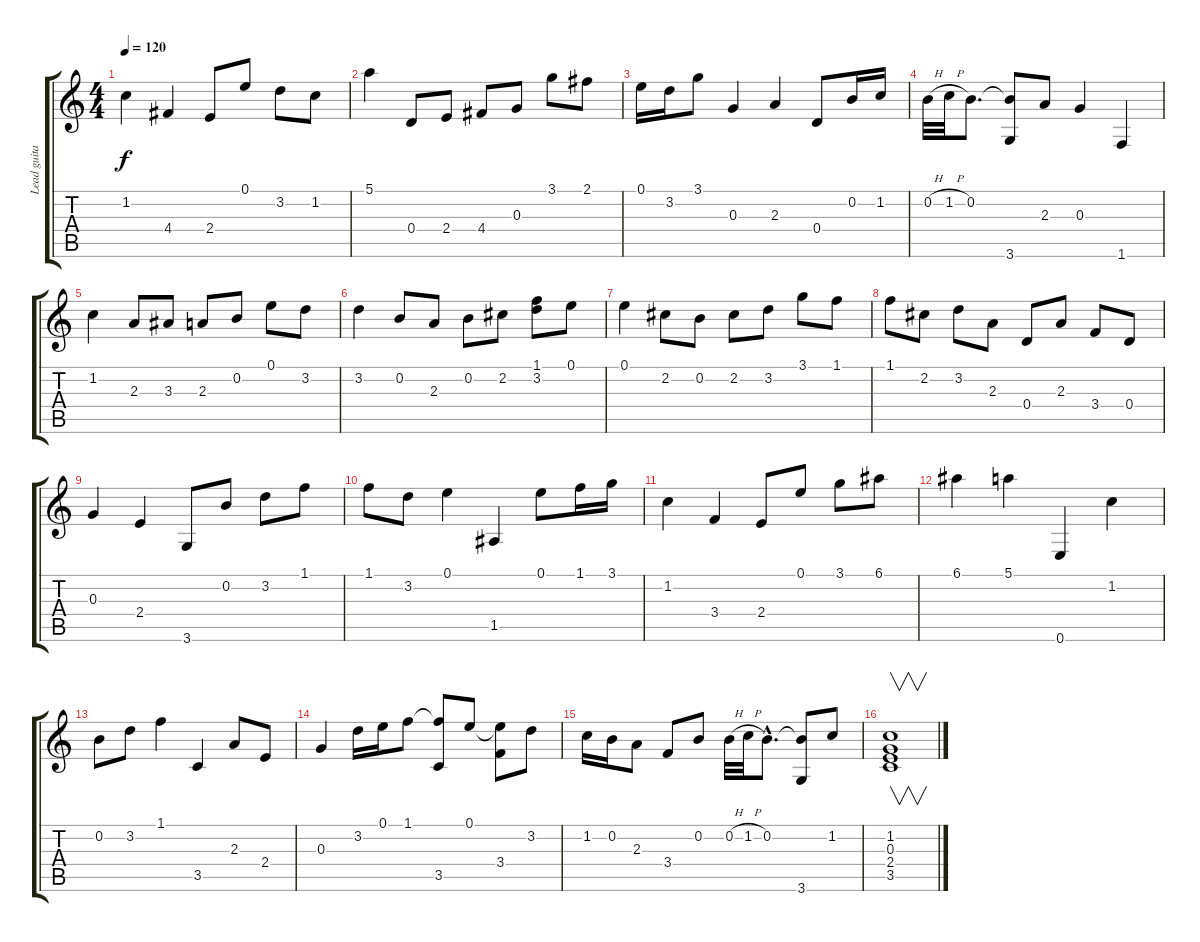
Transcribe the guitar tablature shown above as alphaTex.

\track ("Lead guitar" "Lead guita") {instrument overdrivenguitar}
\staff {score tabs}
\tuning (E4 B3 G3 D3 A2 E2) {hide}
\ts (4 4)
\tempo 120
\clef g2
\ks c
1.2.4{dy f} 4.4.4 2.4.8 0.1.8 3.2.8 1.2.8 |
5.1.4 0.4.8 2.4.8 4.4.8 0.3.8 3.1.8 2.1.8 |
0.1.16 3.2.16 3.1.8 0.3.4 2.3.4 0.4.8 0.2.16 1.2.16 |
0.2{h}.32 1.2{h}.32 0.2.8{d} (0.2{t} 3.6).8 2.3.8 0.3.4 1.6.4 |
1.2.4 2.3.8 3.3.8 2.3.8 0.2.8 0.1.8 3.2.8 |
3.2.4 0.2.8 2.3.8 0.2.8 2.2.8 (1.1 3.2).8 0.1.8 |
0.1.4 2.2.8 0.2.8 2.2.8 3.2.8 3.1.8 1.1.8 |
1.1.8 2.2.8 3.2.8 2.3.8 0.4.8 2.3.8 3.4.8 0.4.8 |
0.3.4 2.4.4 3.6.8 0.2.8 3.2.8 1.1.8 |
1.1.8 3.2.8 0.1.4 1.5.4 0.1.8 1.1.16 3.1.16 |
1.2.4 3.4.4 2.4.8 0.1.8 3.1.8 6.1.8 |
6.1.4 5.1.4 0.6.4 1.2.4 |
0.2.8 3.2.8 1.1.4 3.5.4 2.3.8 2.4.8 |
0.3.4 3.2.16 0.1.16 1.1.8 (1.1{t} 3.5).8 0.1.8 (0.1{t} 3.4).8 3.2.8 |
1.2.16 0.2.16 2.3.8 3.4.8 0.2.8 0.2{h}.32 1.2{h}.32 0.2{hac}.8{d} (0.2{t} 3.6).8 1.2.8 |
(1.2 0.3 2.4 3.5).1{v}
